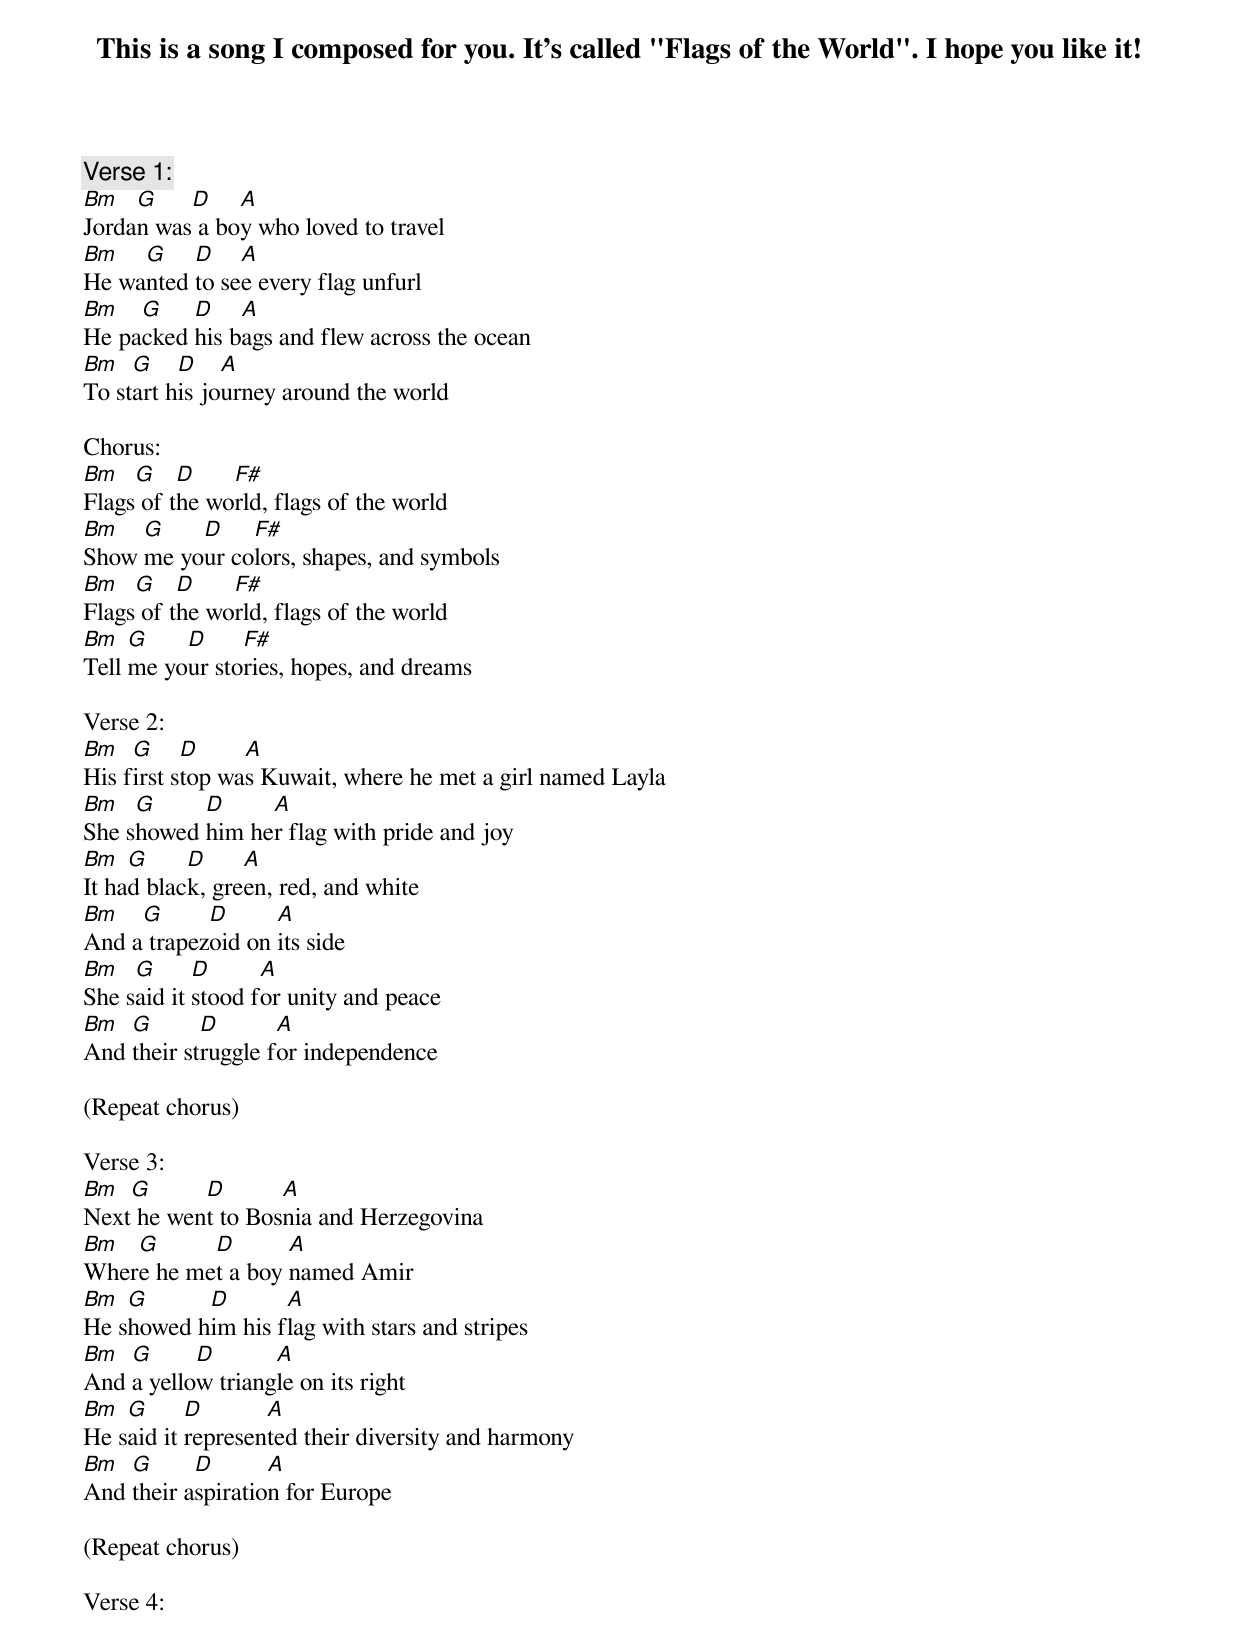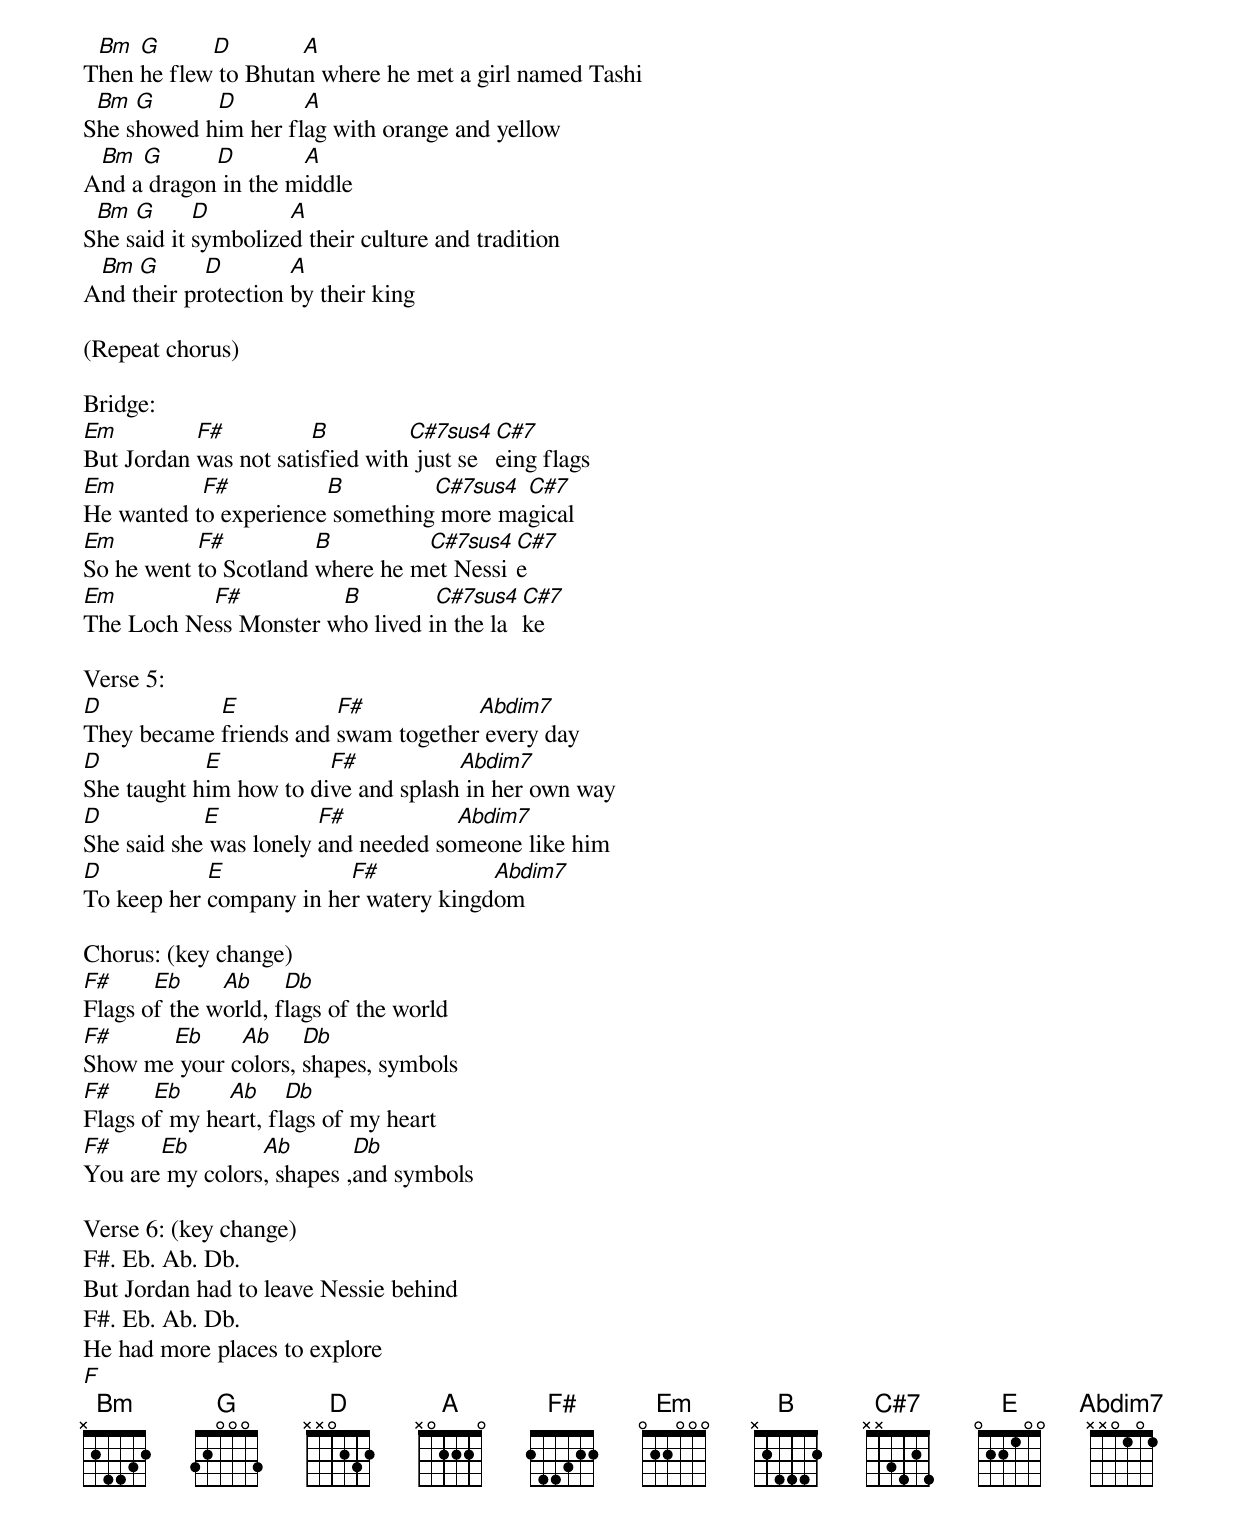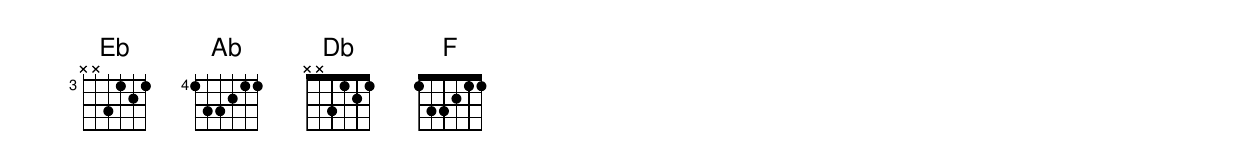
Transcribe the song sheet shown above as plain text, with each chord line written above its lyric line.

This is a song I composed for you. It's called "Flags of the World". I hope you like it!

Verse 1:
Bm   G    D    A
Jordan was a boy who loved to travel
Bm   G    D    A
He wanted to see every flag unfurl
Bm   G    D    A
He packed his bags and flew across the ocean
Bm   G    D    A
To start his journey around the world

Chorus:
Bm   G    D    F#
Flags of the world, flags of the world
Bm   G    D    F#
Show me your colors, shapes, and symbols
Bm   G    D    F#
Flags of the world, flags of the world
Bm   G    D     F#
Tell me your stories, hopes, and dreams

Verse 2:
Bm   G     D     A
His first stop was Kuwait, where he met a girl named Layla
Bm   G     D     A
She showed him her flag with pride and joy
Bm   G     D     A
It had black, green, red, and white
Bm   G      D      A
And a trapezoid on its side
Bm   G      D      A
She said it stood for unity and peace
Bm  G       D       A
And their struggle for independence

(Repeat chorus)

Verse 3:
Bm  G      D       A
Next he went to Bosnia and Herzegovina
Bm  G      D       A
Where he met a boy named Amir
Bm  G      D       A
He showed him his flag with stars and stripes
Bm  G      D       A
And a yellow triangle on its right
Bm  G      D       A
He said it represented their diversity and harmony
Bm  G      D       A
And their aspiration for Europe

(Repeat chorus)

Verse 4:
 Bm  G      D        A
Then he flew to Bhutan where he met a girl named Tashi
 Bm  G      D        A
She showed him her flag with orange and yellow
 Bm  G      D        A
And a dragon in the middle
 Bm  G      D        A
She said it symbolized their culture and tradition
 Bm  G      D        A
And their protection by their king

(Repeat chorus)

Bridge:
Em         F#          B         C#7sus4 C#7
But Jordan was not satisfied with just seeing flags
Em         F#          B         C#7sus4 C#7
He wanted to experience something more magical
Em         F#          B         C#7sus4 C#7
So he went to Scotland where he met Nessie
Em         F#          B         C#7sus4 C#7
The Loch Ness Monster who lived in the lake

Verse 5:
D           E           F#           Abdim7
They became friends and swam together every day
D           E           F#           Abdim7
She taught him how to dive and splash in her own way
D           E           F#           Abdim7
She said she was lonely and needed someone like him
D           E            F#            Abdim7
To keep her company in her watery kingdom

Chorus: (key change)
F#     Eb     Ab     Db
Flags of the world, flags of the world
F#     Eb     Ab     Db
Show me your colors, shapes, symbols
F#     Eb     Ab     Db
Flags of my heart, flags of my heart
F#     Eb        Ab        Db
You are my colors, shapes ,and symbols

Verse 6: (key change)
F#. Eb. Ab. Db.
But Jordan had to leave Nessie behind
F#. Eb. Ab. Db.
He had more places to explore
F
